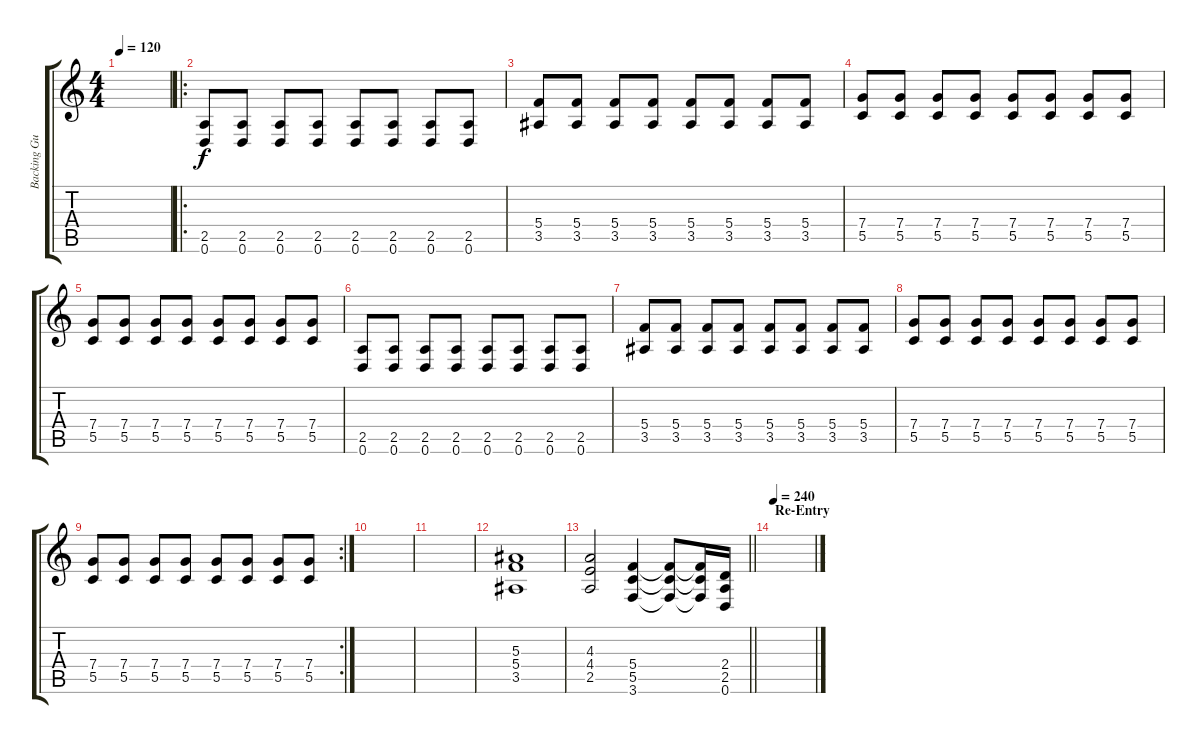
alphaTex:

\track ("Backing Guitar" "Backing Gu") {instrument distortionguitar}
\staff {score tabs}
\tuning (D4 A3 F3 C3 G2 D2) {hide}
\ts (4 4)
\tempo 120
\clef g2
\ks c
|
\ro
(2.5 0.6).8{volume 14 instrument distortionguitar} (2.5 0.6).8 (2.5 0.6).8 (2.5 0.6).8 (2.5 0.6).8 (2.5 0.6).8 (2.5 0.6).8 (2.5 0.6).8 |
(5.4 3.5).8 (5.4 3.5).8 (5.4 3.5).8 (5.4 3.5).8 (5.4 3.5).8 (5.4 3.5).8 (5.4 3.5).8 (5.4 3.5).8 |
(7.4 5.5).8 (7.4 5.5).8 (7.4 5.5).8 (7.4 5.5).8 (7.4 5.5).8 (7.4 5.5).8 (7.4 5.5).8 (7.4 5.5).8 |
(7.4 5.5).8 (7.4 5.5).8 (7.4 5.5).8 (7.4 5.5).8 (7.4 5.5).8 (7.4 5.5).8 (7.4 5.5).8 (7.4 5.5).8 |
(2.5 0.6).8 (2.5 0.6).8 (2.5 0.6).8 (2.5 0.6).8 (2.5 0.6).8 (2.5 0.6).8 (2.5 0.6).8 (2.5 0.6).8 |
(5.4 3.5).8 (5.4 3.5).8 (5.4 3.5).8 (5.4 3.5).8 (5.4 3.5).8 (5.4 3.5).8 (5.4 3.5).8 (5.4 3.5).8 |
(7.4 5.5).8 (7.4 5.5).8 (7.4 5.5).8 (7.4 5.5).8 (7.4 5.5).8 (7.4 5.5).8 (7.4 5.5).8 (7.4 5.5).8 |
\rc 2
(7.4 5.5).8 (7.4 5.5).8 (7.4 5.5).8 (7.4 5.5).8 (7.4 5.5).8 (7.4 5.5).8 (7.4 5.5).8 (7.4 5.5).8 |
|
|
(5.3 5.4 3.5).1 |
\barLineRight lightlight
(4.3 4.4 2.5).2 (5.4 5.5 3.6).4 (5.4{t} 5.5{t} 3.6{t}).8 (5.4{t} 5.5{t} 3.6{t}).16 (2.4 2.5 0.6).16 |
\section ("" "Re-Entry")
\tempo 240
